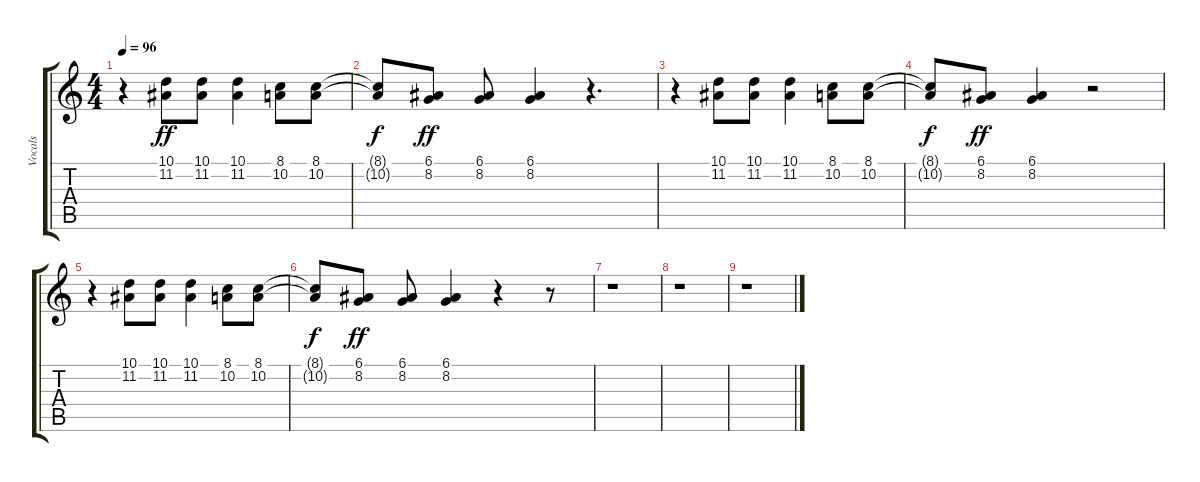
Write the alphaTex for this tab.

\track ("Vocals" "Vocals") {instrument voiceoohs}
\staff {score tabs}
\tuning (E4 B3 G3 D3 A2 E2) {hide}
\ts (4 4)
\tempo 96
\clef g2
\ks c
r.4{dy ff} (10.1 11.2).8 (10.1 11.2).8 (10.1 11.2).4 (8.1 10.2).8 (8.1 10.2).8 |
(8.1{t} 10.2{t}).8{dy f} (6.1 8.2).8{dy ff} (6.1 8.2).8 (6.1 8.2).4 r.4{d} |
r.4 (10.1 11.2).8 (10.1 11.2).8 (10.1 11.2).4 (8.1 10.2).8 (8.1 10.2).8 |
(8.1{t} 10.2{t}).8{dy f} (6.1 8.2).8{dy ff} (6.1 8.2).4 r.2 |
r.4 (10.1 11.2).8 (10.1 11.2).8 (10.1 11.2).4 (8.1 10.2).8 (8.1 10.2).8 |
(8.1{t} 10.2{t}).8{dy f} (6.1 8.2).8{dy ff} (6.1 8.2).8 (6.1 8.2).4 r.4 r.8 |
r.1 |
r.1 |
r.1
